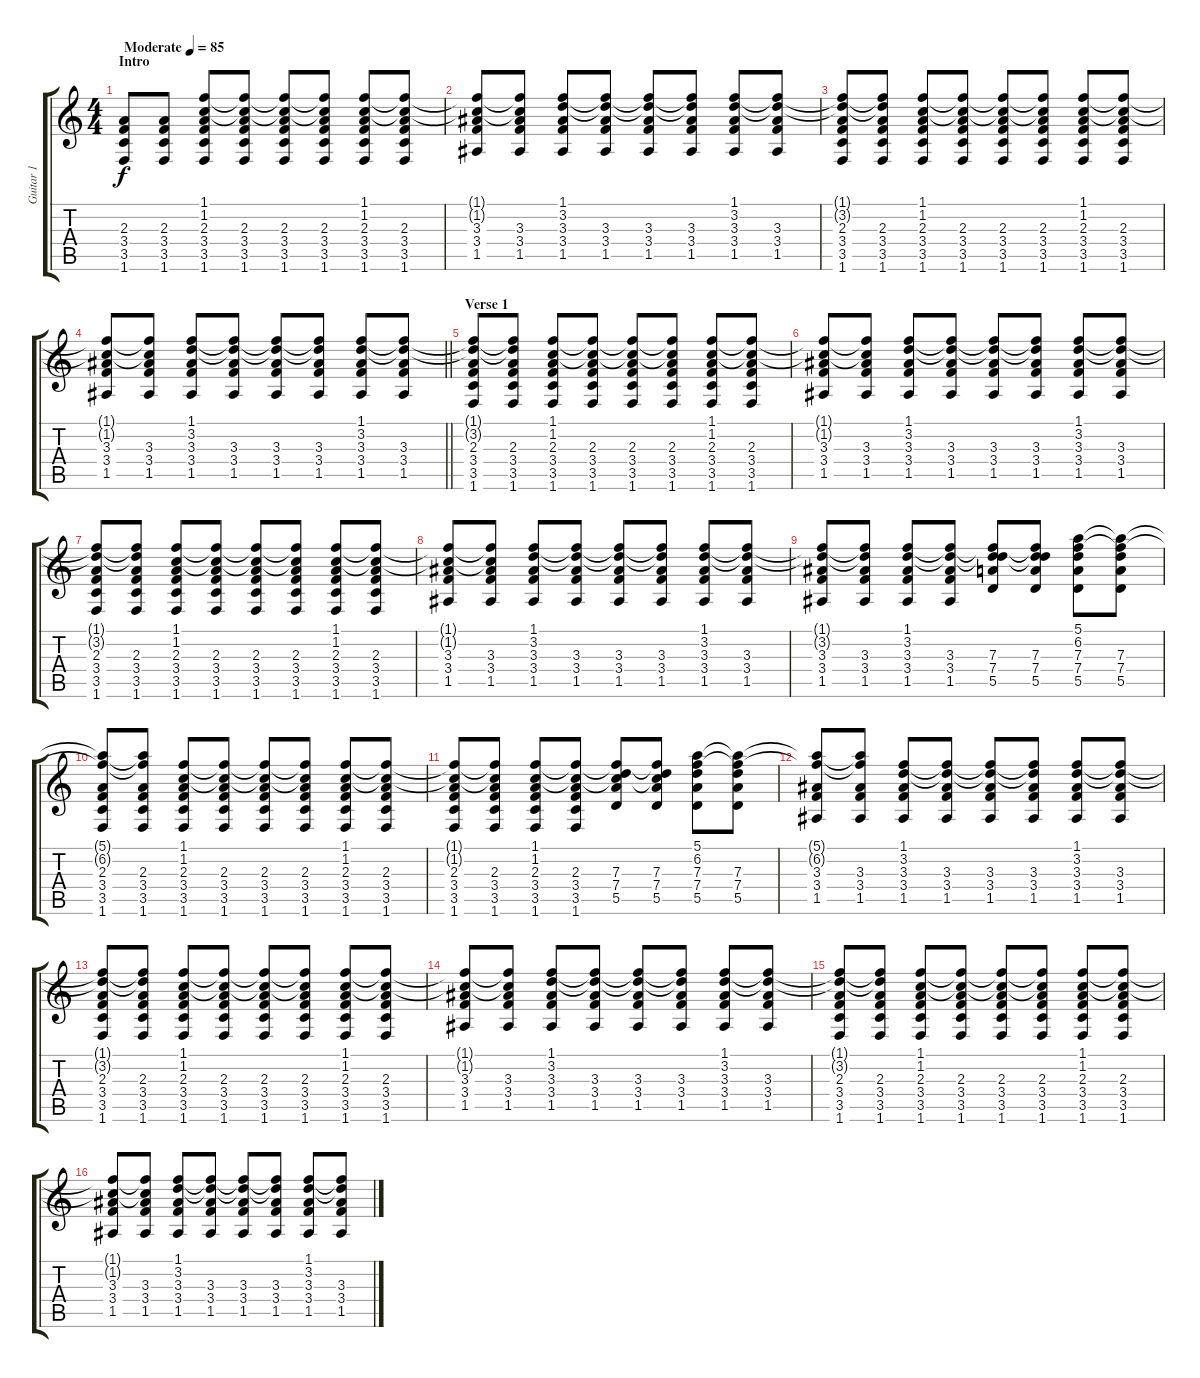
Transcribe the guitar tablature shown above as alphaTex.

\track ("Guitar 1" "Guitar 1") {instrument acousticguitarsteel}
\staff {score tabs}
\tuning (E4 B3 G3 D3 A2 E2) {hide}
\ts (4 4)
\section ("" "Intro")
\tempo (85 "Moderate")
\clef g2
\ks c
(2.3 3.4 3.5 1.6).8{dy f instrument acousticguitarsteel} (2.3 3.4 3.5 1.6).8 (1.1 1.2 2.3 3.4 3.5 1.6).8 (1.1{t} 1.2{t} 2.3 3.4 3.5 1.6).8 (1.1{t} 1.2{t} 2.3 3.4 3.5 1.6).8 (1.1{t} 1.2{t} 2.3 3.4 3.5 1.6).8 (1.1 1.2 2.3 3.4 3.5 1.6).8 (1.1{t} 1.2{t} 2.3 3.4 3.5 1.6).8 |
(1.1{t} 1.2{t} 3.3 3.4 1.5).8 (1.1{t} 1.2{t} 3.3 3.4 1.5).8 (1.1 3.2 3.3 3.4 1.5).8 (1.1{t} 3.2{t} 3.3 3.4 1.5).8 (1.1{t} 3.2{t} 3.3 3.4 1.5).8 (1.1{t} 3.2{t} 3.3 3.4 1.5).8 (1.1 3.2 3.3 3.4 1.5).8 (1.1{t} 3.2{t} 3.3 3.4 1.5).8 |
(1.1{t} 3.2{t} 2.3 3.4 3.5 1.6).8 (1.1{t} 3.2{t} 2.3 3.4 3.5 1.6).8 (1.1 1.2 2.3 3.4 3.5 1.6).8 (1.1{t} 1.2{t} 2.3 3.4 3.5 1.6).8 (1.1{t} 1.2{t} 2.3 3.4 3.5 1.6).8 (1.1{t} 1.2{t} 2.3 3.4 3.5 1.6).8 (1.1 1.2 2.3 3.4 3.5 1.6).8 (1.1{t} 1.2{t} 2.3 3.4 3.5 1.6).8 |
\barLineRight lightlight
(1.1{t} 1.2{t} 3.3 3.4 1.5).8 (1.1{t} 1.2{t} 3.3 3.4 1.5).8 (1.1 3.2 3.3 3.4 1.5).8 (1.1{t} 3.2{t} 3.3 3.4 1.5).8 (1.1{t} 3.2{t} 3.3 3.4 1.5).8 (1.1{t} 3.2{t} 3.3 3.4 1.5).8 (1.1 3.2 3.3 3.4 1.5).8 (1.1{t} 3.2{t} 3.3 3.4 1.5).8 |
\section ("" "Verse 1")
(1.1{t} 3.2{t} 2.3 3.4 3.5 1.6).8 (1.1{t} 3.2{t} 2.3 3.4 3.5 1.6).8 (1.1 1.2 2.3 3.4 3.5 1.6).8 (1.1{t} 1.2{t} 2.3 3.4 3.5 1.6).8 (1.1{t} 1.2{t} 2.3 3.4 3.5 1.6).8 (1.1{t} 1.2{t} 2.3 3.4 3.5 1.6).8 (1.1 1.2 2.3 3.4 3.5 1.6).8 (1.1{t} 1.2{t} 2.3 3.4 3.5 1.6).8 |
(1.1{t} 1.2{t} 3.3 3.4 1.5).8 (1.1{t} 1.2{t} 3.3 3.4 1.5).8 (1.1 3.2 3.3 3.4 1.5).8 (1.1{t} 3.2{t} 3.3 3.4 1.5).8 (1.1{t} 3.2{t} 3.3 3.4 1.5).8 (1.1{t} 3.2{t} 3.3 3.4 1.5).8 (1.1 3.2 3.3 3.4 1.5).8 (1.1{t} 3.2{t} 3.3 3.4 1.5).8 |
(1.1{t} 3.2{t} 2.3 3.4 3.5 1.6).8 (1.1{t} 3.2{t} 2.3 3.4 3.5 1.6).8 (1.1 1.2 2.3 3.4 3.5 1.6).8 (1.1{t} 1.2{t} 2.3 3.4 3.5 1.6).8 (1.1{t} 1.2{t} 2.3 3.4 3.5 1.6).8 (1.1{t} 1.2{t} 2.3 3.4 3.5 1.6).8 (1.1 1.2 2.3 3.4 3.5 1.6).8 (1.1{t} 1.2{t} 2.3 3.4 3.5 1.6).8 |
(1.1{t} 1.2{t} 3.3 3.4 1.5).8 (1.1{t} 1.2{t} 3.3 3.4 1.5).8 (1.1 3.2 3.3 3.4 1.5).8 (1.1{t} 3.2{t} 3.3 3.4 1.5).8 (1.1{t} 3.2{t} 3.3 3.4 1.5).8 (1.1{t} 3.2{t} 3.3 3.4 1.5).8 (1.1 3.2 3.3 3.4 1.5).8 (1.1{t} 3.2{t} 3.3 3.4 1.5).8 |
(1.1{t} 3.2{t} 3.3 3.4 1.5).8 (1.1{t} 3.2{t} 3.3 3.4 1.5).8 (1.1 3.2 3.3 3.4 1.5).8 (1.1{t} 3.2{t} 3.3 3.4 1.5).8 (1.1{t} 3.2{t} 7.3 7.4 5.5).8 (1.1{t} 3.2{t} 7.3 7.4 5.5).8 (5.1 6.2 7.3 7.4 5.5).8 (5.1{t} 6.2{t} 7.3 7.4 5.5).8 |
(5.1{t} 6.2{t} 2.3 3.4 3.5 1.6).8 (5.1{t} 6.2{t} 2.3 3.4 3.5 1.6).8 (1.1 1.2 2.3 3.4 3.5 1.6).8 (1.1{t} 1.2{t} 2.3 3.4 3.5 1.6).8 (1.1{t} 1.2{t} 2.3 3.4 3.5 1.6).8 (1.1{t} 1.2{t} 2.3 3.4 3.5 1.6).8 (1.1 1.2 2.3 3.4 3.5 1.6).8 (1.1{t} 1.2{t} 2.3 3.4 3.5 1.6).8 |
(1.1{t} 1.2{t} 2.3 3.4 3.5 1.6).8 (1.1{t} 1.2{t} 2.3 3.4 3.5 1.6).8 (1.1 1.2 2.3 3.4 3.5 1.6).8 (1.1{t} 1.2{t} 2.3 3.4 3.5 1.6).8 (1.1{t} 1.2{t} 7.3 7.4 5.5).8 (1.1{t} 1.2{t} 7.3 7.4 5.5).8 (5.1 6.2 7.3 7.4 5.5).8 (5.1{t} 6.2{t} 7.3 7.4 5.5).8 |
(5.1{t} 6.2{t} 3.3 3.4 1.5).8 (5.1{t} 6.2{t} 3.3 3.4 1.5).8 (1.1 3.2 3.3 3.4 1.5).8 (1.1{t} 3.2{t} 3.3 3.4 1.5).8 (1.1{t} 3.2{t} 3.3 3.4 1.5).8 (1.1{t} 3.2{t} 3.3 3.4 1.5).8 (1.1 3.2 3.3 3.4 1.5).8 (1.1{t} 3.2{t} 3.3 3.4 1.5).8 |
(1.1{t} 3.2{t} 2.3 3.4 3.5 1.6).8 (1.1{t} 3.2{t} 2.3 3.4 3.5 1.6).8 (1.1 1.2 2.3 3.4 3.5 1.6).8 (1.1{t} 1.2{t} 2.3 3.4 3.5 1.6).8 (1.1{t} 1.2{t} 2.3 3.4 3.5 1.6).8 (1.1{t} 1.2{t} 2.3 3.4 3.5 1.6).8 (1.1 1.2 2.3 3.4 3.5 1.6).8 (1.1{t} 1.2{t} 2.3 3.4 3.5 1.6).8 |
(1.1{t} 1.2{t} 3.3 3.4 1.5).8 (1.1{t} 1.2{t} 3.3 3.4 1.5).8 (1.1 3.2 3.3 3.4 1.5).8 (1.1{t} 3.2{t} 3.3 3.4 1.5).8 (1.1{t} 3.2{t} 3.3 3.4 1.5).8 (1.1{t} 3.2{t} 3.3 3.4 1.5).8 (1.1 3.2 3.3 3.4 1.5).8 (1.1{t} 3.2{t} 3.3 3.4 1.5).8 |
(1.1{t} 3.2{t} 2.3 3.4 3.5 1.6).8 (1.1{t} 3.2{t} 2.3 3.4 3.5 1.6).8 (1.1 1.2 2.3 3.4 3.5 1.6).8 (1.1{t} 1.2{t} 2.3 3.4 3.5 1.6).8 (1.1{t} 1.2{t} 2.3 3.4 3.5 1.6).8 (1.1{t} 1.2{t} 2.3 3.4 3.5 1.6).8 (1.1 1.2 2.3 3.4 3.5 1.6).8 (1.1{t} 1.2{t} 2.3 3.4 3.5 1.6).8 |
(1.1{t} 1.2{t} 3.3 3.4 1.5).8 (1.1{t} 1.2{t} 3.3 3.4 1.5).8 (1.1 3.2 3.3 3.4 1.5).8 (1.1{t} 3.2{t} 3.3 3.4 1.5).8 (1.1{t} 3.2{t} 3.3 3.4 1.5).8 (1.1{t} 3.2{t} 3.3 3.4 1.5).8 (1.1 3.2 3.3 3.4 1.5).8 (1.1{t} 3.2{t} 3.3 3.4 1.5).8
